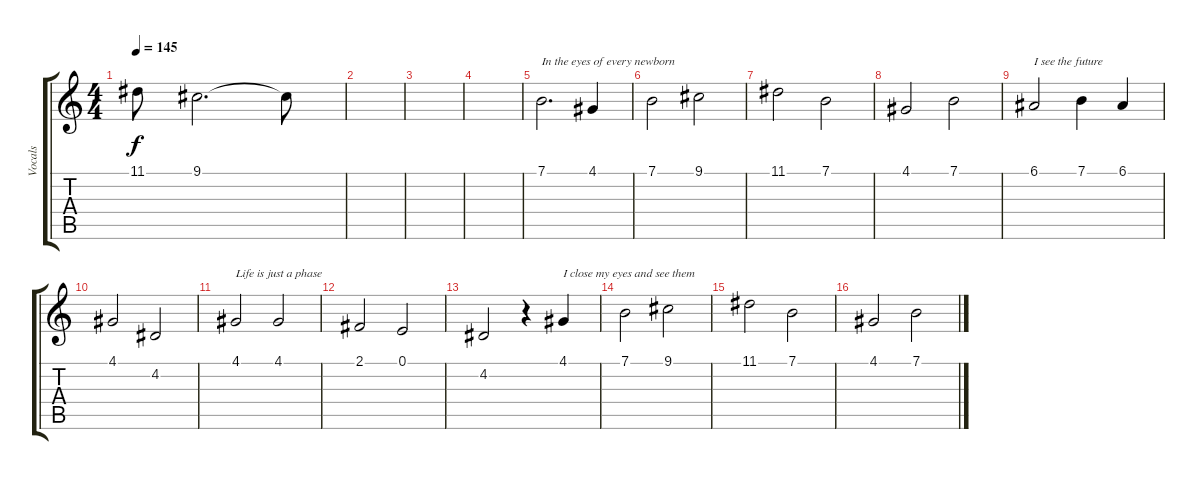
\track ("Vocals" "Vocals") {instrument synthbrass1}
\staff {score tabs}
\tuning (E4 B3 G3 D3 A2 E2) {hide}
\ts (4 4)
\tempo 145
\clef g2
\ks c
11.1{t}.8{dy f} 9.1.2{d} 9.1{t}.8 |
|
|
|
7.1.2{d txt "In the eyes of every newborn"} 4.1.4 |
7.1.2 9.1.2 |
11.1.2 7.1.2 |
4.1.2 7.1.2 |
6.1.2{txt "I see the future"} 7.1.4 6.1.4 |
4.1.2 4.2.2 |
4.1.2{txt "Life is just a phase"} 4.1.2 |
2.1.2 0.1.2 |
4.2.2 r.4 4.1.4{txt "I close my eyes and see them"} |
7.1.2 9.1.2 |
11.1.2 7.1.2 |
4.1.2 7.1.2
